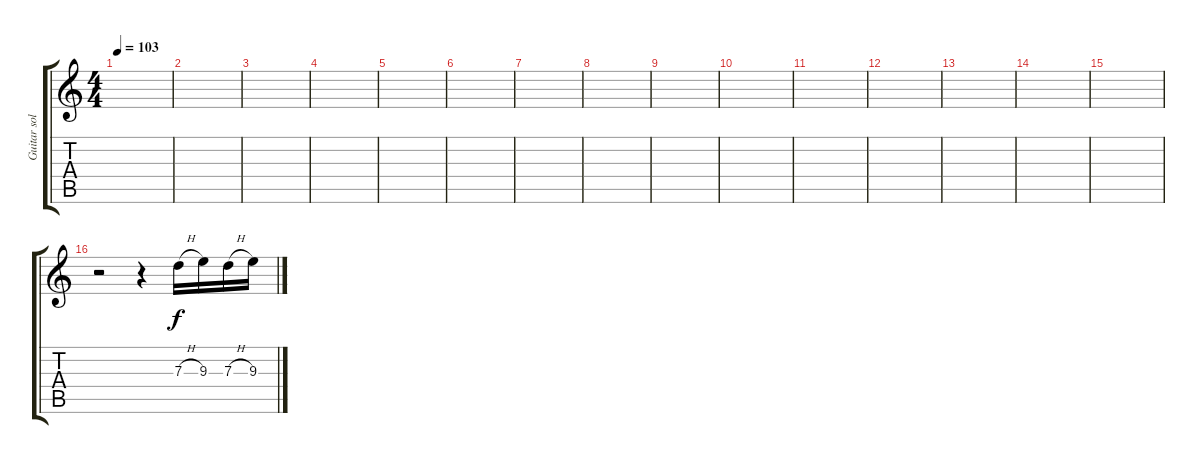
\track ("Guitar solo" "Guitar sol") {instrument overdrivenguitar}
\staff {score tabs}
\tuning (E4 B3 G3 D3 A2 E2) {hide}
\ts (4 4)
\tempo 103
\clef g2
\ks c
|
|
|
|
|
|
|
|
|
|
|
|
|
|
|
r.2 r.4 7.3{h}.16 9.3.16 7.3{h}.16 9.3{h}.16
